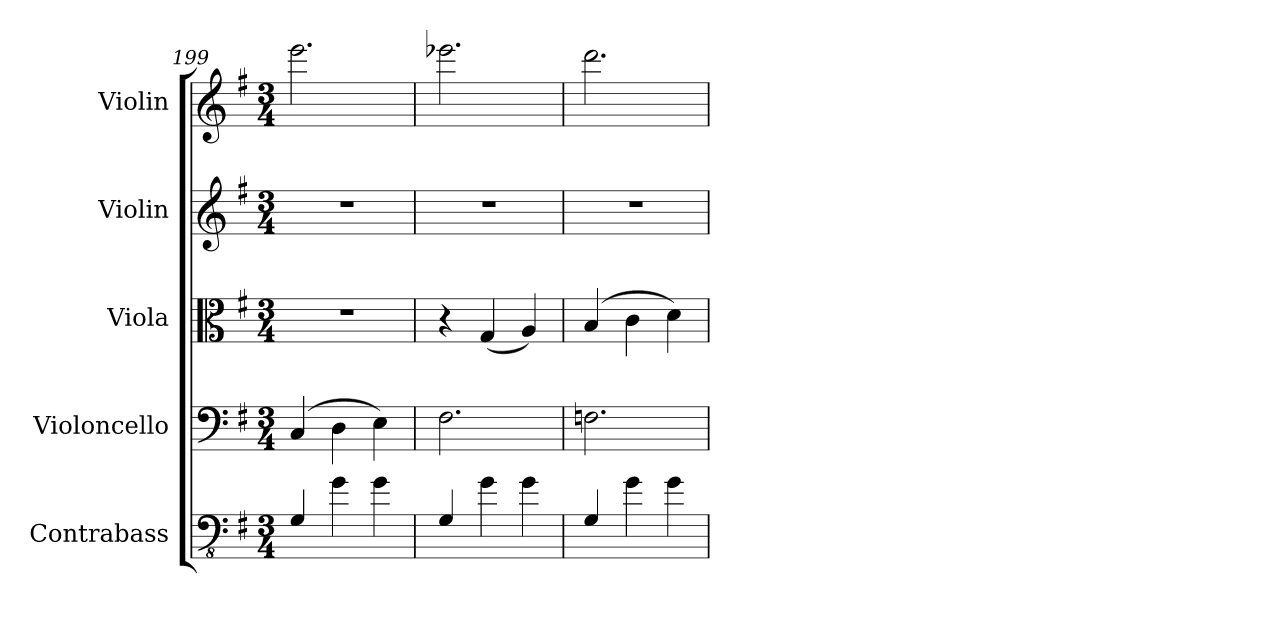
**kern	**kern	**kern	**kern	**kern
*part5	*part4	*part3	*part2	*part1
*staff5	*staff4	*staff3	*staff2	*staff1
*I"Contrabass	*I"Violoncello	*I"Viola	*I"Violin	*I"Violin
*I'Cb.	*I'Vc.	*I'Vla.	*I'Vln.	*I'Vln.
*clefFv4	*clefF4	*clefC3	*clefG2	*clefG2
*ITrd7c12	*	*	*	*
*k[f#]	*k[f#]	*k[f#]	*k[f#]	*k[f#]
*M3/4	*M3/4	*M3/4	*M3/4	*M3/4
=199	=199	=199	=199	=199
4GGG/	(4C/	2.r	2.r	2.eee\
4GG\	4D\	.	.	.
4GG\	4E\)	.	.	.
=200	=200	=200	=200	=200
4GGG/	2.F#\	4r	2.r	2.eee-X\
4GG\	.	(4G/	.	.
4GG\	.	4A/)	.	.
=201	=201	=201	=201	=201
4GGG/	2.Fn\	(4B/	2.r	2.ddd\
4GG\	.	4c\	.	.
4GG\	.	4d\)	.	.
=	=	=	=	=
*-	*-	*-	*-	*-
